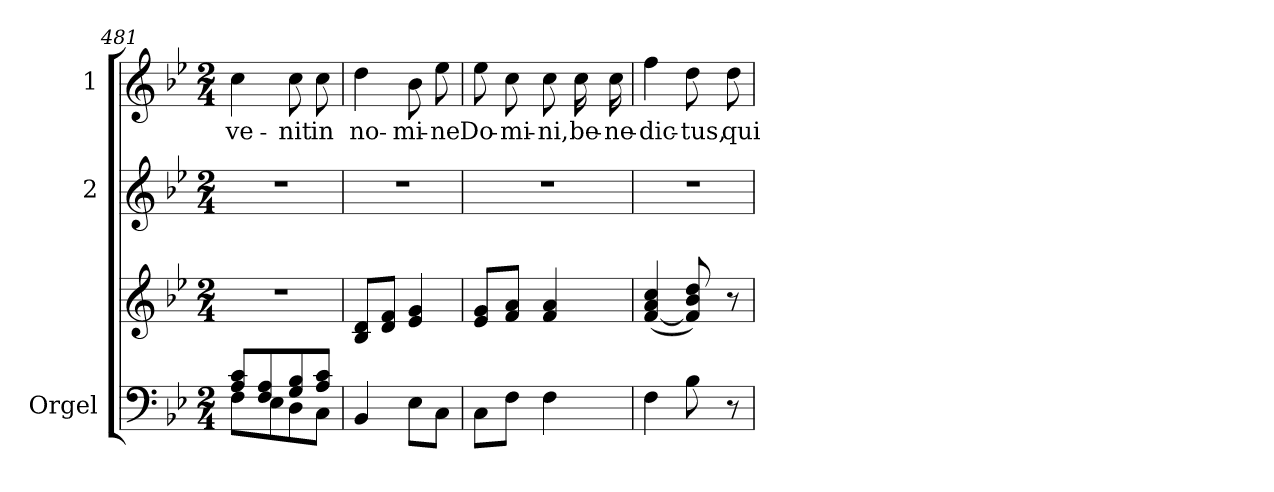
**kern	**kern	**kern	**kern	**text
*part3	*part3	*part2	*part1	*part1
*staff4	*staff3	*staff2	*staff1	*staff1
*I"Orgel	*	*I"2	*I"1	*
*I'Org.	*	*	*	*
*clefF4	*clefG2	*clefG2	*clefG2	*
*k[b-e-]	*k[b-e-]	*k[b-e-]	*k[b-e-]	*
*B-:	*B-:	*B-:	*B-:	*
*M2/4	*M2/4	*M2/4	*M2/4	*
=481	=481	=481	=481	=481
*^	*	*	*	*
!	!	!	!	!	!LO:LY:b
8A/ 8c/L	8F\L	2r	2r	4cc\	ve-
8F/ 8A/	8E-\	.	.	.	.
!	!	!	!	!	!LO:LY:b
8G/ 8B-/	8D\	.	.	8cc\	-nit
!	!	!	!	!	!LO:LY:b
8A/ 8c/J	8C\J	.	.	8cc\	in
=482	=482	=482	=482	=482	=482
!	!	!	!	!	!LO:LY:b
*v	*v	*	*	*	*
4BB-/	8B-/ 8d/L	2r	4dd\	no-
.	8d/ 8f/J	.	.	.
!	!	!	!	!LO:LY:b
8E-\L	4e-/ 4g/	.	8b-\	-mi-
!	!	!	!	!LO:LY:b
8C\J	.	.	8ee-\	-ne
=483	=483	=483	=483	=483
!	!	!	!	!LO:LY:b
8C\L	8e-/ 8g/L	2r	8ee-\	Do-
!	!	!	!	!LO:LY:b
8F\J	8f/ 8a/J	.	8cc\	-mi-
!	!	!	!	!LO:LY:b
4F\	4f/ 4a/	.	8cc\	-ni,
!	!	!	!	!LO:LY:b
.	.	.	16cc\	be-
!	!	!	!	!LO:LY:b
.	.	.	16cc\	-ne-
!!LO:LB:g=z
=484	=484	=484	=484	=484
!	!	!	!	!LO:LY:b
4F\	([4f/ 4a/ 4cc/	2r	4ff\	-dic-
!	!	!	!	!LO:LY:b
8B-\	8f/] 8b-/ 8dd/)	.	8dd\	-tus,
!	!	!	!	!LO:LY:b
8r	8r	.	8dd\	qui
=	=	=	=	=
*-	*-	*-	*-	*-
